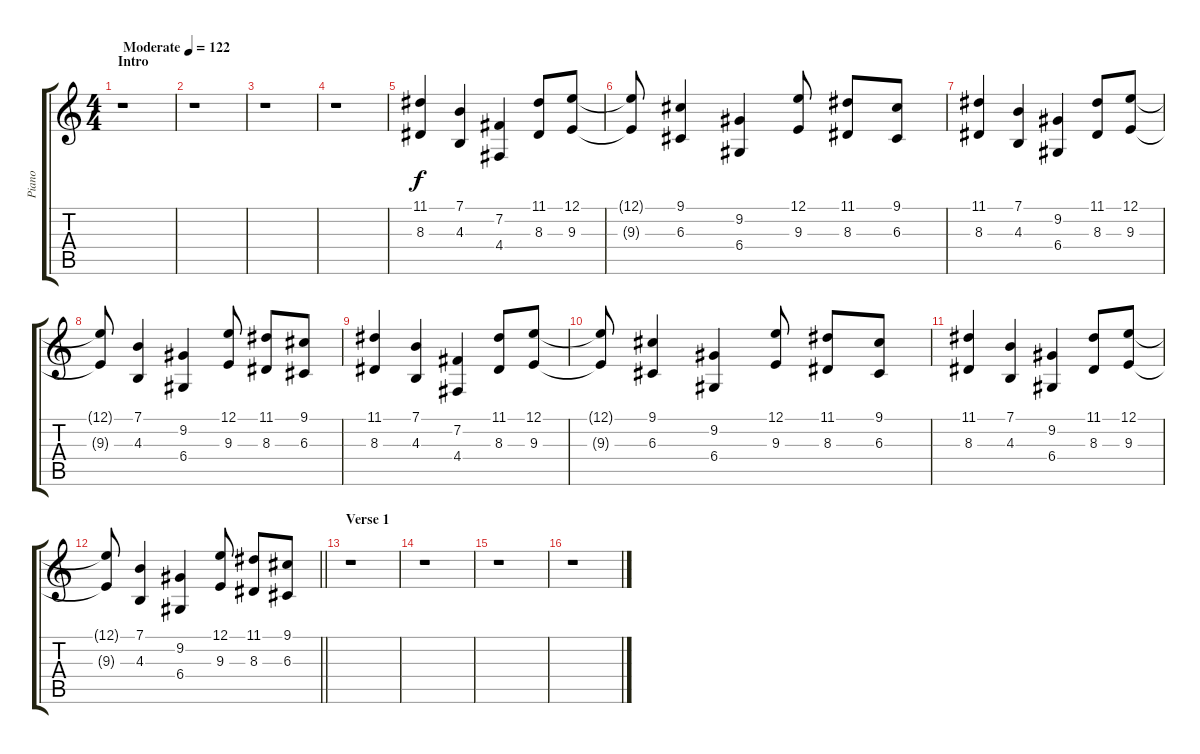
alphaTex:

\track ("Piano" "Piano") {instrument acousticgrandpiano}
\staff {score tabs}
\tuning (E4 B3 G3 D3 A2 E2) {hide}
\ts (4 4)
\section ("" "Intro")
\tempo (122 "Moderate")
\clef g2
\ks c
r.1{dy f instrument acousticgrandpiano} |
r.1 |
r.1 |
r.1 |
(11.1 8.3).4 (7.1 4.3).4 (7.2 4.4).4 (11.1 8.3).8 (12.1 9.3).8 |
(12.1{t} 9.3{t}).8 (9.1 6.3).4 (9.2 6.4).4 (12.1 9.3).8 (11.1 8.3).8 (9.1 6.3).8 |
(11.1 8.3).4 (7.1 4.3).4 (9.2 6.4).4 (11.1 8.3).8 (12.1 9.3).8 |
(12.1{t} 9.3{t}).8 (7.1 4.3).4 (9.2 6.4).4 (12.1 9.3).8 (11.1 8.3).8 (9.1 6.3).8 |
(11.1 8.3).4 (7.1 4.3).4 (7.2 4.4).4 (11.1 8.3).8 (12.1 9.3).8 |
(12.1{t} 9.3{t}).8 (9.1 6.3).4 (9.2 6.4).4 (12.1 9.3).8 (11.1 8.3).8 (9.1 6.3).8 |
(11.1 8.3).4 (7.1 4.3).4 (9.2 6.4).4 (11.1 8.3).8 (12.1 9.3).8 |
\barLineRight lightlight
(12.1{t} 9.3{t}).8 (7.1 4.3).4 (9.2 6.4).4 (12.1 9.3).8 (11.1 8.3).8 (9.1 6.3).8 |
\section ("" "Verse 1")
r.1 |
r.1 |
r.1 |
r.1
